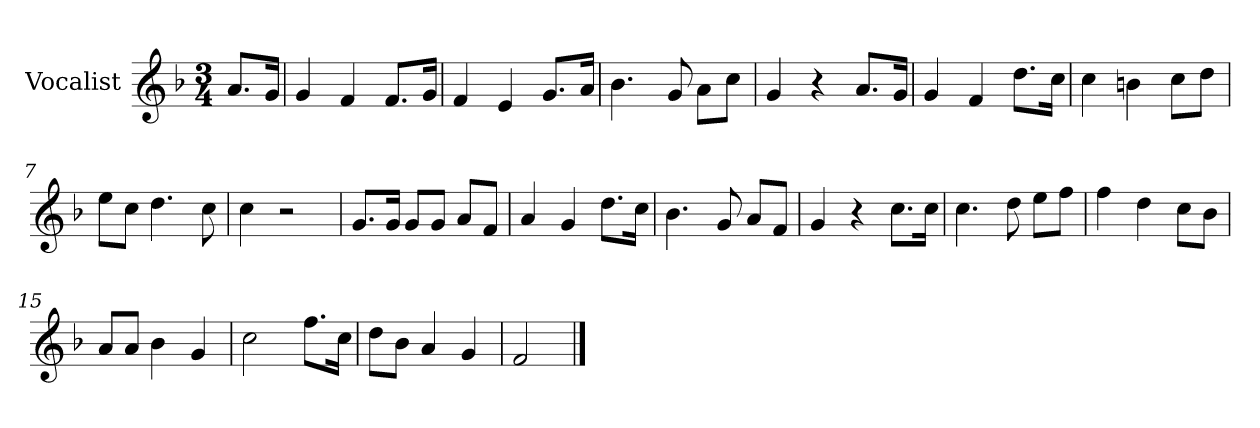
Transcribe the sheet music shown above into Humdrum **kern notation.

**kern
*part1
*staff1
*I"Vocalist
*k[b-]
*F:
*M3/4
=
8.aL
16gJk
=1
4g
4f
8.fL
16gJk
=2
4f
4e
8.gL
16aJk
=3
4.b-
8g
8aL
8ccJ
=4
4g
4r
8.aL
16gJk
=5
4g
4f
8.ddL
16ccJk
=6
4cc
4bn
8ccL
8ddJ
=7
8eeL
8ccJ
4.dd
8cc
=8
4cc
2r
=9
8.gL
16gJk
8gL
8gJ
8aL
8fJ
=10
4a
4g
8.ddL
16ccJk
=11
4.b-
8g
8aL
8fJ
=12
4g
4r
8.ccL
16ccJk
=13
4.cc
8dd
8eeL
8ffJ
=14
4ff
4dd
8ccL
8b-J
=15
8aL
8aJ
4b-
4g
=16
2cc
8.ffL
16ccJk
=17
8ddL
8b-J
4a
4g
=18
2f
==
*-
